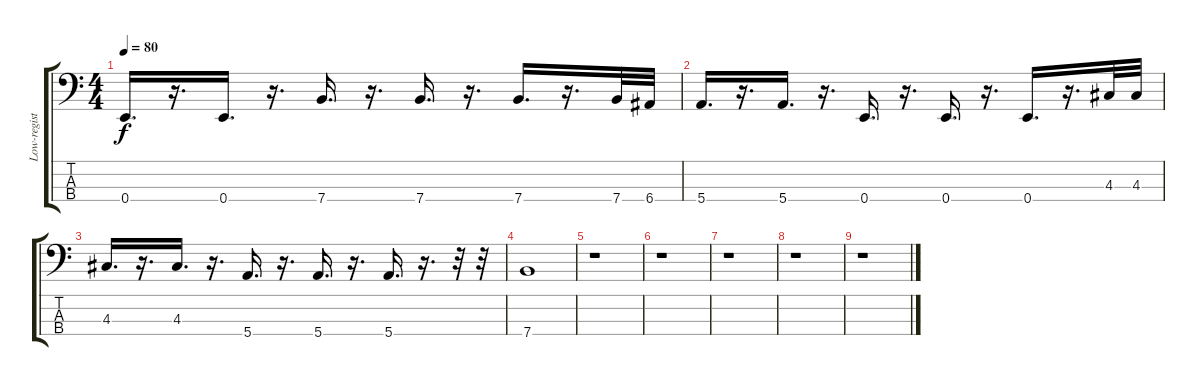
\track ("Low-register Strings" "Low-regist") {instrument electricbasspick}
\staff {score tabs}
\tuning (G2 D2 A1 E1) {hide}
\ts (4 4)
\tempo 80
\clef f4
\ks c
0.4.16{d dy f} r.16{d} 0.4.16{d} r.16{d} 7.4.16{d} r.16{d} 7.4.16{d} r.16{d} 7.4.16{d} r.16{d} 7.4.32 6.4.32 |
5.4.16{d} r.16{d} 5.4.16{d} r.16{d} 0.4.16{d} r.16{d} 0.4.16{d} r.16{d} 0.4.16{d} r.16{d} 4.3.32 4.3.32 |
4.3.16{d} r.16{d} 4.3.16{d} r.16{d} 5.4.16{d} r.16{d} 5.4.16{d} r.16{d} 5.4.16{d} r.16{d} r.32 r.32 |
7.4.1 |
r.1 |
r.1 |
r.1 |
r.1{txt ""} |
r.1
